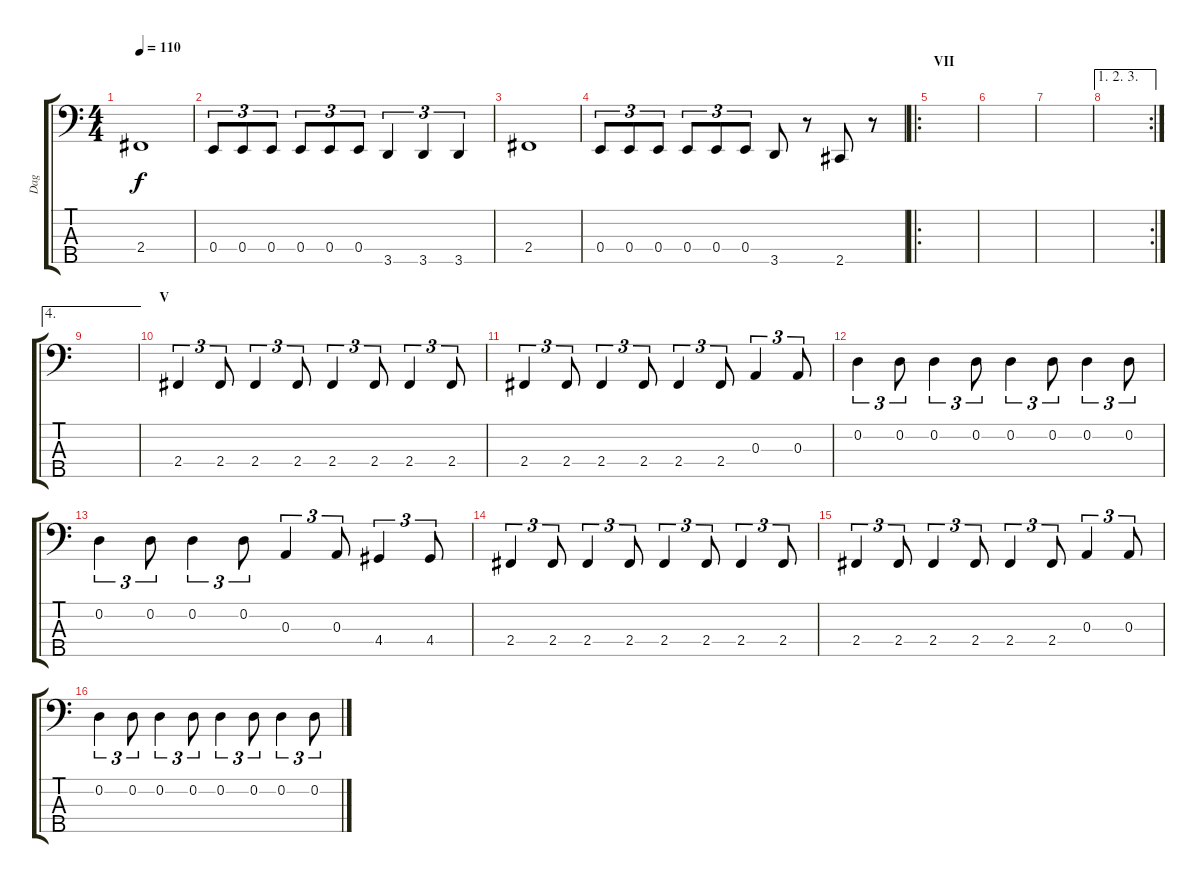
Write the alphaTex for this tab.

\track ("Dag" "Dag") {instrument electricbasspick}
\staff {score tabs}
\tuning (G2 D2 A1 E1 B0) {hide}
\ts (4 4)
\tempo 110
\clef f4
\ks c
2.4.1{dy f} |
0.4.8{tu (3 2)} 0.4.8{tu (3 2)} 0.4.8{tu (3 2)} 0.4.8{tu (3 2)} 0.4.8{tu (3 2)} 0.4.8{tu (3 2)} 3.5.4{tu (3 2)} 3.5.4{tu (3 2)} 3.5.4{tu (3 2)} |
2.4.1 |
0.4.8{tu (3 2)} 0.4.8{tu (3 2)} 0.4.8{tu (3 2)} 0.4.8{tu (3 2)} 0.4.8{tu (3 2)} 0.4.8{tu (3 2)} 3.5.8 r.8 2.5.8 r.8 |
\ro
\section ("" "VII")
|
|
|
\ae (1 2 3)
\rc 2
|
\ae 4
|
\section ("" "V")
2.4.4{tu (3 2)} 2.4.8{tu (3 2)} 2.4.4{tu (3 2)} 2.4.8{tu (3 2)} 2.4.4{tu (3 2)} 2.4.8{tu (3 2)} 2.4.4{tu (3 2)} 2.4.8{tu (3 2)} |
2.4.4{tu (3 2)} 2.4.8{tu (3 2)} 2.4.4{tu (3 2)} 2.4.8{tu (3 2)} 2.4.4{tu (3 2)} 2.4.8{tu (3 2)} 0.3.4{tu (3 2)} 0.3.8{tu (3 2)} |
0.2.4{tu (3 2)} 0.2.8{tu (3 2)} 0.2.4{tu (3 2)} 0.2.8{tu (3 2)} 0.2.4{tu (3 2)} 0.2.8{tu (3 2)} 0.2.4{tu (3 2)} 0.2.8{tu (3 2)} |
0.2.4{tu (3 2)} 0.2.8{tu (3 2)} 0.2.4{tu (3 2)} 0.2.8{tu (3 2)} 0.3.4{tu (3 2)} 0.3.8{tu (3 2)} 4.4.4{tu (3 2)} 4.4.8{tu (3 2)} |
2.4.4{tu (3 2)} 2.4.8{tu (3 2)} 2.4.4{tu (3 2)} 2.4.8{tu (3 2)} 2.4.4{tu (3 2)} 2.4.8{tu (3 2)} 2.4.4{tu (3 2)} 2.4.8{tu (3 2)} |
2.4.4{tu (3 2)} 2.4.8{tu (3 2)} 2.4.4{tu (3 2)} 2.4.8{tu (3 2)} 2.4.4{tu (3 2)} 2.4.8{tu (3 2)} 0.3.4{tu (3 2)} 0.3.8{tu (3 2)} |
0.2.4{tu (3 2)} 0.2.8{tu (3 2)} 0.2.4{tu (3 2)} 0.2.8{tu (3 2)} 0.2.4{tu (3 2)} 0.2.8{tu (3 2)} 0.2.4{tu (3 2)} 0.2.8{tu (3 2)}
